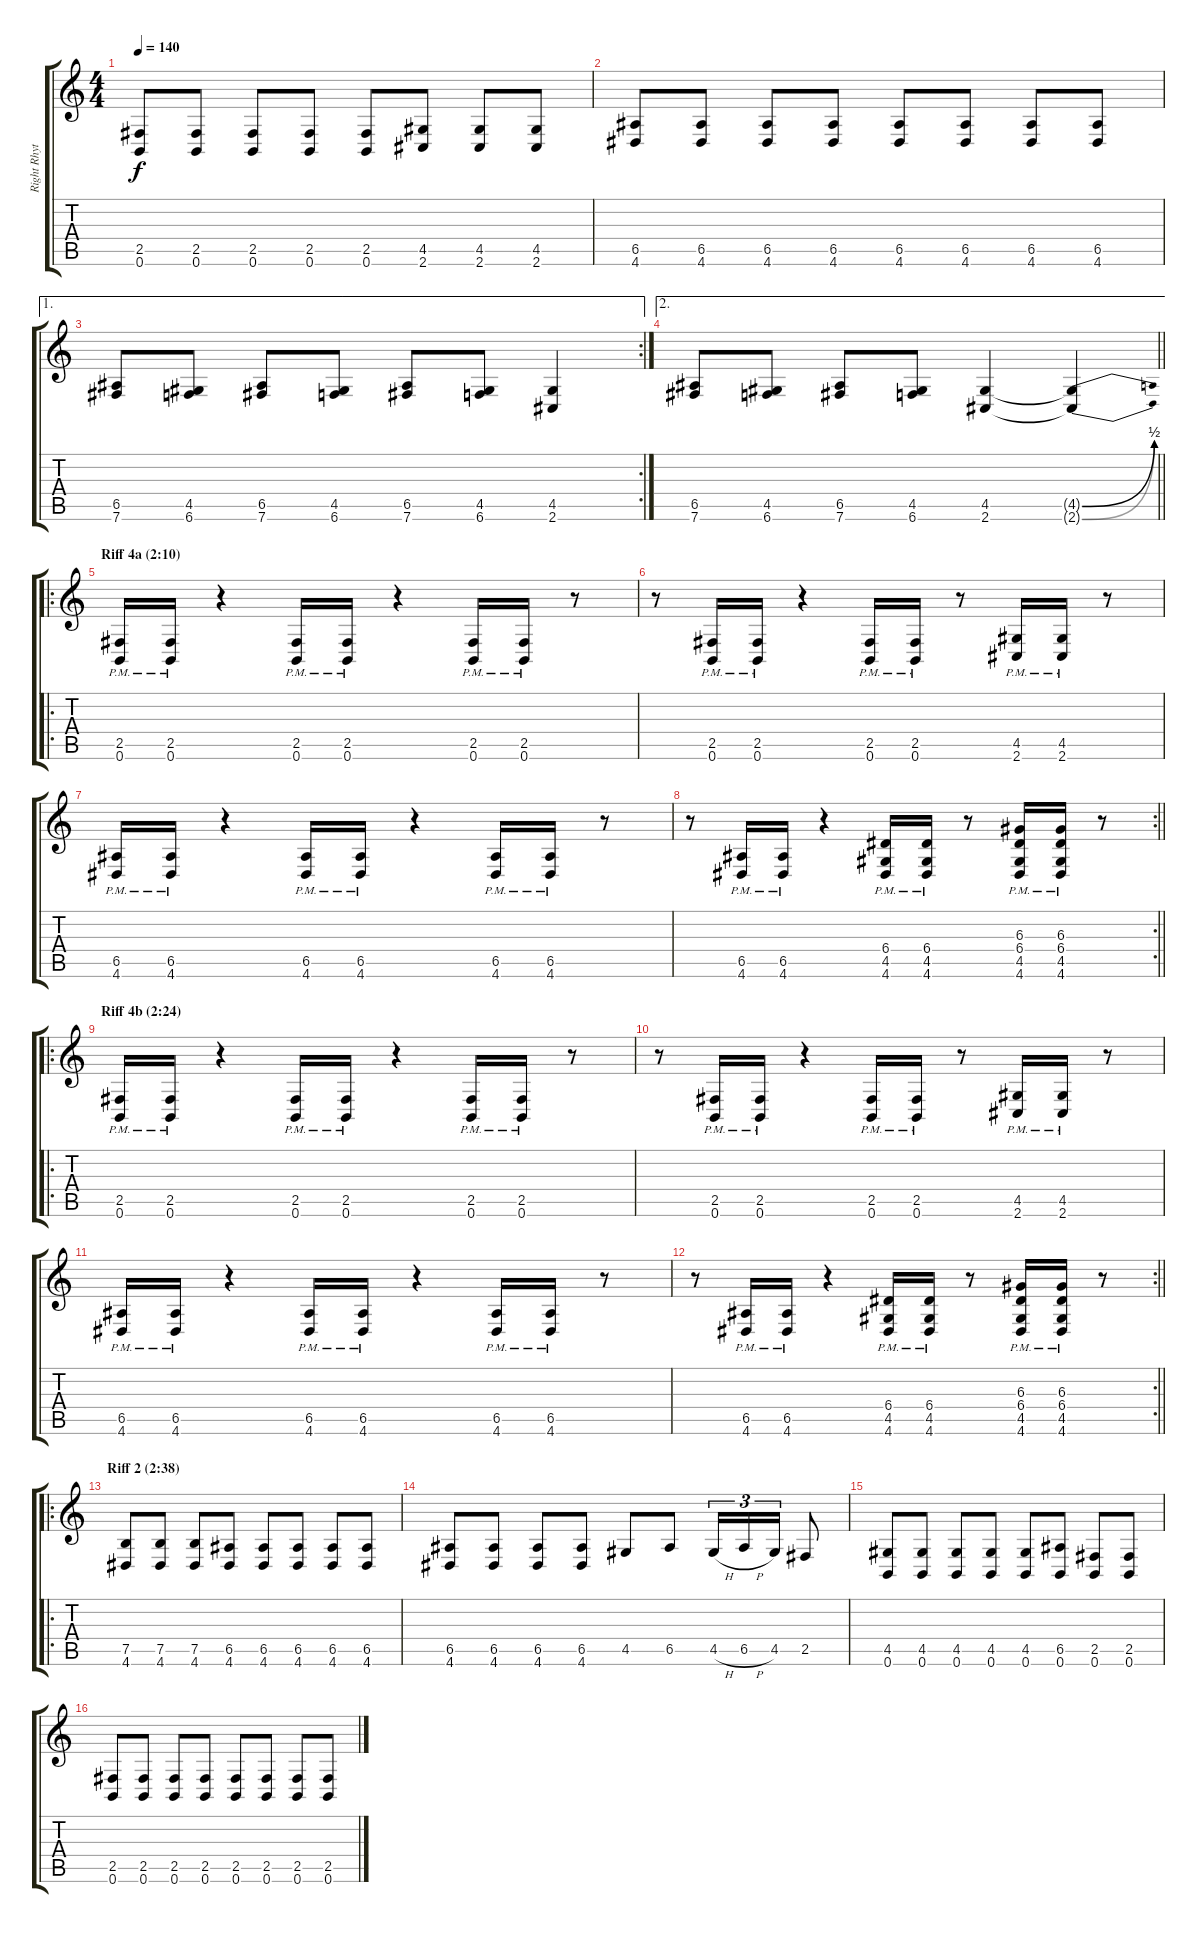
\track ("Right Rhythm" "Right Rhyt") {instrument distortionguitar}
\staff {score tabs}
\tuning (B3 Gb3 D3 A2 E2 B1) {hide}
\ts (4 4)
\tempo 140
\clef g2
\ks c
(2.5 0.6).8{dy f} (2.5 0.6).8 (2.5 0.6).8 (2.5 0.6).8 (2.5 0.6).8 (4.5 2.6).8 (4.5 2.6).8 (4.5 2.6).8 |
(6.5 4.6).8 (6.5 4.6).8 (6.5 4.6).8 (6.5 4.6).8 (6.5 4.6).8 (6.5 4.6).8 (6.5 4.6).8 (6.5 4.6).8 |
\ae 1
\rc 2
(6.5 7.6).8 (4.5 6.6).8 (6.5 7.6).8 (4.5 6.6).8 (6.5 7.6).8 (4.5 6.6).8 (4.5 2.6).4 |
\ae 2
\barLineRight lightlight
(6.5 7.6).8 (4.5 6.6).8 (6.5 7.6).8 (4.5 6.6).8 (4.5 2.6).4 (4.5{be (bend 0 0 60 2) t} 2.6{be (bend 0 0 60 2) t}).4 |
\ro
\section ("" "Riff 4a (2:10)")
(2.5{pm} 0.6{pm}).16 (2.5{pm} 0.6{pm}).16 r.4 (2.5{pm} 0.6{pm}).16 (2.5{pm} 0.6{pm}).16 r.4 (2.5{pm} 0.6{pm}).16 (2.5{pm} 0.6{pm}).16 r.8 |
r.8 (2.5{pm} 0.6{pm}).16 (2.5{pm} 0.6{pm}).16 r.4 (2.5{pm} 0.6{pm}).16 (2.5{pm} 0.6{pm}).16 r.8 (4.5{pm} 2.6{pm}).16 (4.5{pm} 2.6{pm}).16 r.8 |
(6.5{pm} 4.6{pm}).16 (6.5{pm} 4.6{pm}).16 r.4 (6.5{pm} 4.6{pm}).16 (6.5{pm} 4.6{pm}).16 r.4 (6.5{pm} 4.6{pm}).16 (6.5{pm} 4.6{pm}).16 r.8 |
\rc 2
\barLineRight lightlight
r.8 (6.5{pm} 4.6{pm}).16 (6.5{pm} 4.6{pm}).16 r.4 (6.4{pm} 4.5{pm} 4.6{pm}).16 (6.4 4.5{pm} 4.6{pm}).16 r.8 (6.3{pm} 6.4{pm} 4.5{pm} 4.6{pm}).16 (6.3{pm} 6.4{pm} 4.5{pm} 4.6{pm}).16 r.8 |
\ro
\section ("" "Riff 4b (2:24)")
(2.5{pm} 0.6{pm}).16 (2.5{pm} 0.6{pm}).16 r.4 (2.5{pm} 0.6{pm}).16 (2.5{pm} 0.6{pm}).16 r.4 (2.5{pm} 0.6{pm}).16 (2.5{pm} 0.6{pm}).16 r.8 |
r.8 (2.5{pm} 0.6{pm}).16 (2.5{pm} 0.6{pm}).16 r.4 (2.5{pm} 0.6{pm}).16 (2.5{pm} 0.6{pm}).16 r.8 (4.5{pm} 2.6{pm}).16 (4.5{pm} 2.6{pm}).16 r.8 |
(6.5{pm} 4.6{pm}).16 (6.5{pm} 4.6{pm}).16 r.4 (6.5{pm} 4.6{pm}).16 (6.5{pm} 4.6{pm}).16 r.4 (6.5{pm} 4.6{pm}).16 (6.5{pm} 4.6{pm}).16 r.8 |
\rc 2
\barLineRight lightlight
r.8 (6.5{pm} 4.6{pm}).16 (6.5{pm} 4.6{pm}).16 r.4 (6.4{pm} 4.5{pm} 4.6{pm}).16 (6.4 4.5{pm} 4.6{pm}).16 r.8 (6.3{pm} 6.4{pm} 4.5{pm} 4.6{pm}).16 (6.3{pm} 6.4{pm} 4.5{pm} 4.6{pm}).16 r.8 |
\ro
\section ("" "Riff 2 (2:38)")
(7.5 4.6).8 (7.5 4.6).8 (7.5 4.6).8 (6.5 4.6).8 (6.5 4.6).8 (6.5 4.6).8 (6.5 4.6).8 (6.5 4.6).8 |
(6.5 4.6).8 (6.5 4.6).8 (6.5 4.6).8 (6.5 4.6).8 4.5.8 6.5.8 4.5{h}.16{tu (3 2)} 6.5{h}.16{tu (3 2)} 4.5.16{tu (3 2)} 2.5.8 |
(4.5 0.6).8 (4.5 0.6).8 (4.5 0.6).8 (4.5 0.6).8 (4.5 0.6).8 (6.5 0.6).8 (2.5 0.6).8 (2.5 0.6).8 |
(2.5 0.6).8 (2.5 0.6).8 (2.5 0.6).8 (2.5 0.6).8 (2.5 0.6).8 (2.5 0.6).8 (2.5 0.6).8 (2.5 0.6).8
